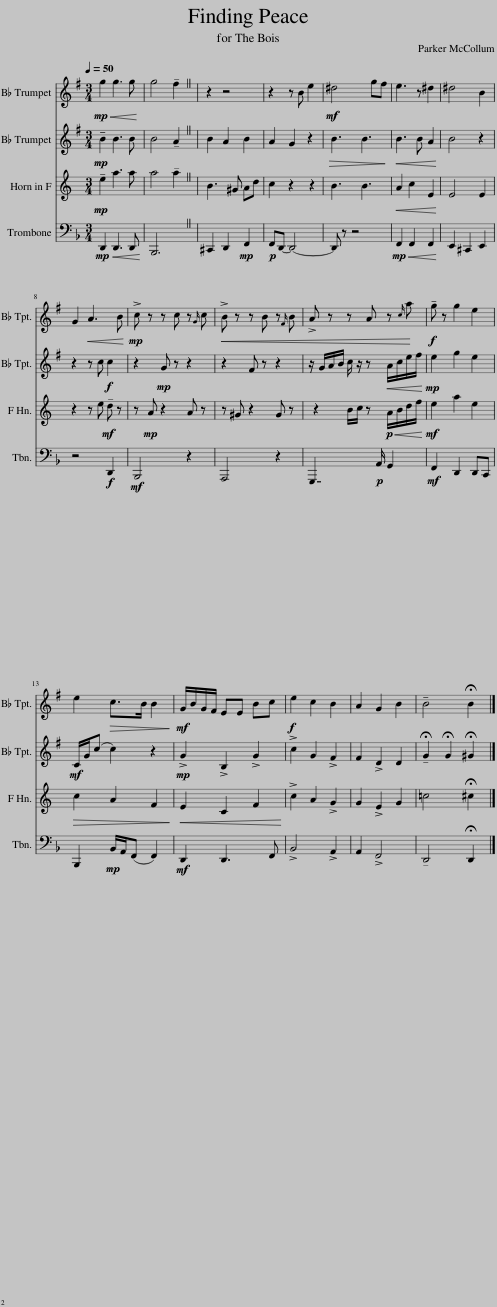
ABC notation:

X:1
%%score 1 2 3 4
L:1/8
Q:1/4=50
M:3/4
I:linebreak $
K:F
V:1 treble transpose=-2
V:2 treble transpose=-2
V:3 treble transpose=-7
V:4 bass
V:1
[K:G]!mp! g2!<(! g3 g!<)! | g4 !tenuto!f2 | z2 z4 | z2 z B e2 |!mf! ^d4 gf | %5
 e3 z ^d2 | ^d4 B2 |$ G2!<(! A3 B!<)! |!mp! !>!c z z c z{G} c |!<(! !>!B z z B z{F} B!<)! | %10
 !>!A z z A z{c} a |!f! !tenuto!g z g2 e2 |$ e2!>(! c>B B2!>)! |!mf! G/B/G/F/ EE Bc |!f! e2 c2 B2 | %15
 A2 G2 B2 | !tenuto!B4 !fermata!B2 |] %17
V:2
[K:G]!mp! !tenuto!B2 B3 B | B4 !tenuto!A2 | B2 A2 B2 | A2 G2 z2 |!>(! B3 B3!>)! | %5
!<(! B3 B A2!<)! | B4 z2 |$ z2 z c!f! c2 | z2!mp! G z z2 | z2 F z z2 | %10
 z/ G/A/B/ c/ z/ z!<(! A/c/e/f/!<)! |!mp! e2 g2 e2 |$!mf! C/G/(c c2) z2 |!mp! !>!G2 !>!B,2 !>!G2 | !>!c2 G2 !>!F2 | %15
 F2 !>!D2 D2 | !tenuto!!fermata!G2 !fermata!G2 !fermata!^G2 |] %17
V:3
[K:C]!mp! !tenuto!e2 a3 a | a4 !tenuto!a2 | B3 ^G Ad | c2 z2 z2 | B3 B3 | %5
!<(! A2 c2 E2!<)! | E4 E2 |$ z2 z e!mf! !tenuto!d z | z!mp! A z2 A z | z ^G z2 G z | %10
 z2 B/c/ z!p!!<(! A/B/d/f/!<)! |!mf! e2 a2 e2 |$!>(! c2 A2 F2!>)! |!<(! E2 C2 F2!<)! | !>!c2 A2 !>!G2 | %15
 G2 !>!E2 G2 | =c4 !fermata!^c2 |] %17
V:4
!mp! D,,2!<(! D,,3 D,,!<)! | B,,,6 | ^C,,2 D,,2!mp! F,,2 |!p! F,,D,,- D,,4- | D,, z z4 | %5
!mp!!<(! F,,2 F,,2 F,,2!<)! | E,,2 ^C,,2 E,,2 |$ z4!f! D,,2 |!mf! B,,,4 z2 | A,,,4 z2 | %10
 G,,,7/2!p! A,,/ G,,2 |!mf! F,,2 D,,2 D,,C,, |$ B,,,2!mp! B,,/A,,/(F,, F,,2) |!mf! D,,2 D,,3 F,, | !>!B,,4 !>!A,,2 | %15
 A,,2 !>!F,,4 | !tenuto!D,,4 !fermata!D,,2 |] %17
